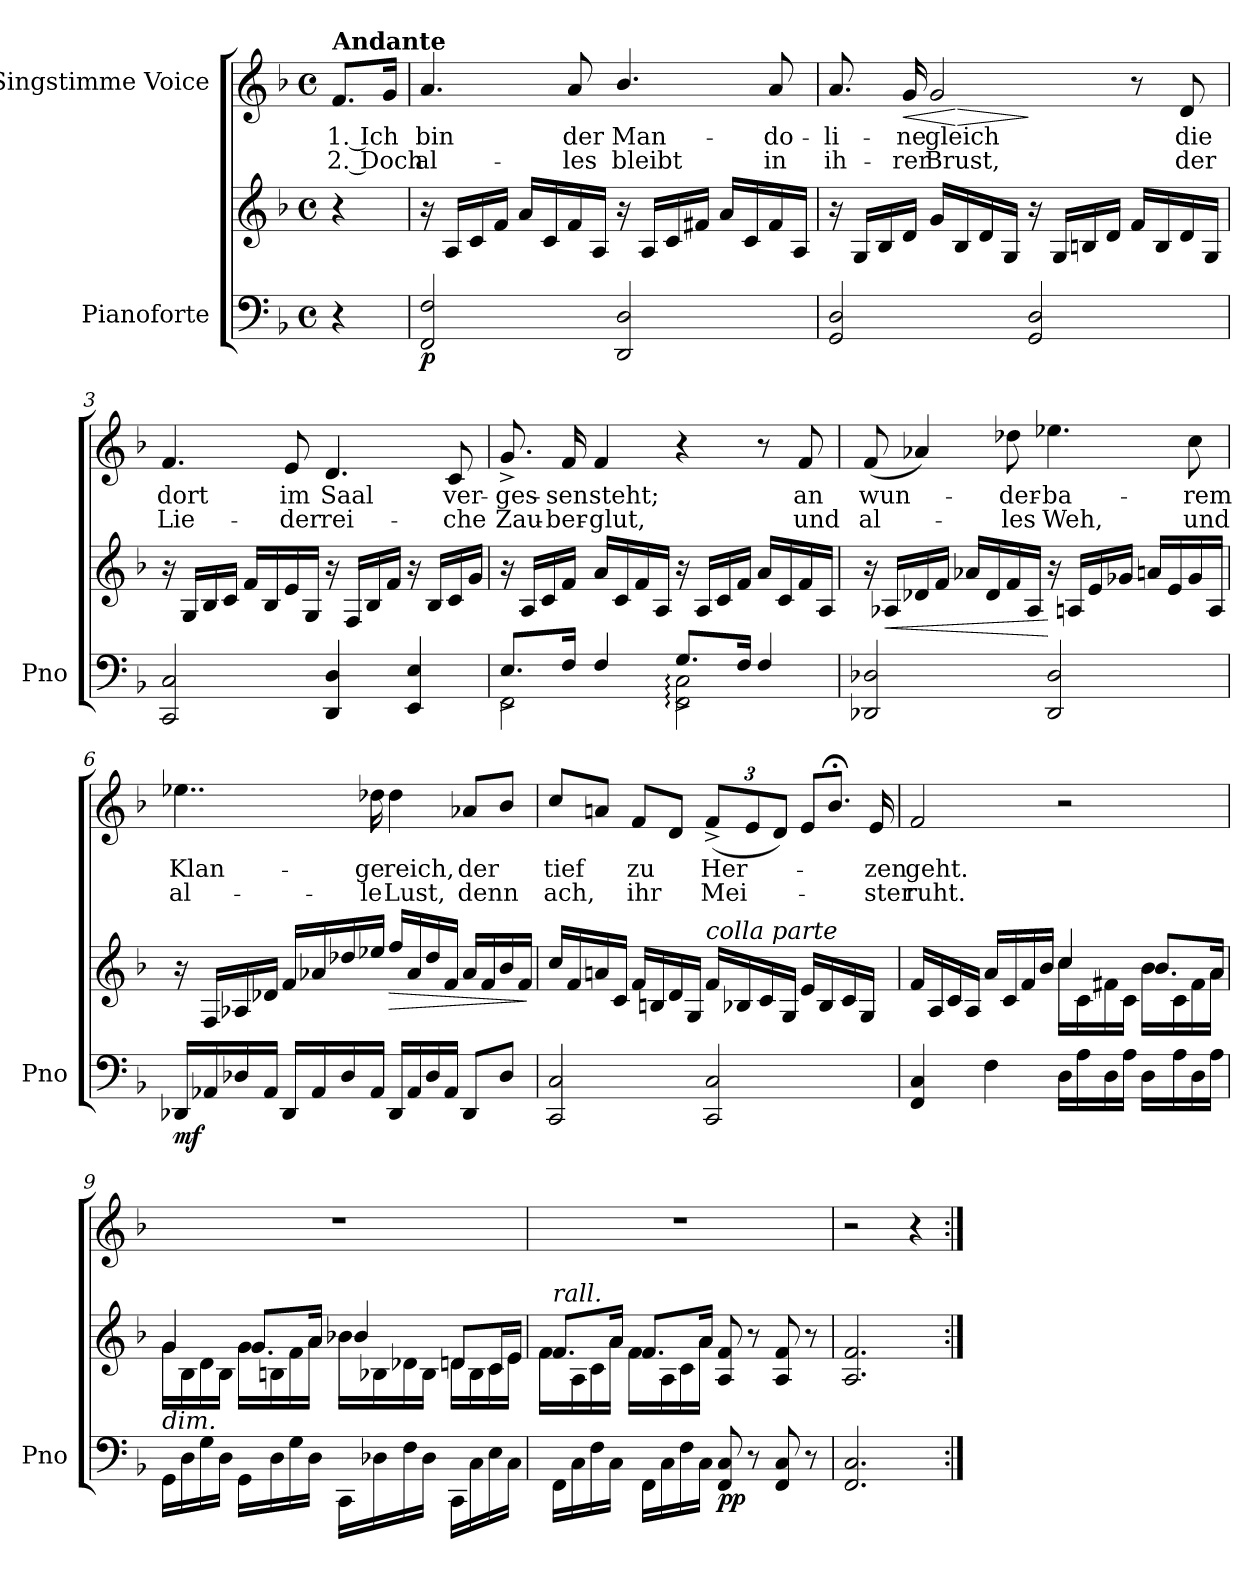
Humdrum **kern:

**kern	**kern	**dynam	**kern	**text	**text	**dynam
*part2	*part2	*part2	*part1	*part1	*part1	*part1
*staff3	*staff2	*staff2/3	*staff1	*staff1	*staff1	*staff1
*I"Pianoforte	*	*	*I"Singstimme Voice	*	*	*
*I'Pno	*	*	*	*	*	*
*clefF4	*clefG2	*	*clefG2	*	*	*
*k[b-]	*k[b-]	*	*k[b-]	*	*	*
*M4/4	*M4/4	*	*M4/4	*	*	*
*met(c)	*met(c)	*	*met(c)	*	*	*
=	=	=	=	=	=	=
!	!	!	!LO:TX:a:B:t=Andante	!	!	!
4r	4r	.	8.f/L	1. Ich	2. Doch	.
.	.	.	16g/Jk	.	.	.
=1	=1	=1	=1	=1	=1	=1
!	!	!LO:DY:b=2	!	!	!	!
2FF/ 2F/	16r	p	4.a/	bin	al-	.
.	16A/LL	.	.	.	.	.
.	16c/	.	.	.	.	.
.	16f/JJ	.	.	.	.	.
.	16a/LL	.	.	.	.	.
.	16c/	.	.	.	.	.
.	16f/	.	8a/	der	-les	.
.	16A/JJ	.	.	.	.	.
2DD/ 2D/	16r	.	4.b-/	Man-	bleibt	.
.	16A/LL	.	.	.	.	.
.	16c/	.	.	.	.	.
.	16f#X/JJ	.	.	.	.	.
.	16a/LL	.	.	.	.	.
.	16c/	.	.	.	.	.
.	16f#/	.	8a/	-do-	in	.
.	16A/JJ	.	.	.	.	.
=2	=2	=2	=2	=2	=2	=2
*	*	*	*^	*	*	*
2GG/ 2D/	16r	.	8.a/	4ryy	-li-	ih-	.
.	16G/LL	.	.	.	.	.	.
.	16B-/	.	.	.	.	.	.
!	!	!	!	!	!	!	!LO:HP:b
.	16d/JJ	.	16g/	.	-ne	-rer	<
.	16g/LL	.	2g/	16ryy	gleich	Brust,	.
!	!	!	!	!	!	!	!LO:HP:n=1:b
.	16B-/	.	.	16ryy	.	.	[ >
.	16d/	.	.	8ryy	.	.	.
.	16G/JJ	.	.	.	.	.	.
2GG/ 2D/	16r	.	.	8ryy	.	.	]
.	16G/LL	.	.	.	.	.	.
.	16Bn/	.	.	8ryy	.	.	.
.	16d/JJ	.	.	.	.	.	.
.	16f/LL	.	8r	4ryy	.	.	.
.	16B/	.	.	.	.	.	.
.	16d/	.	8d/	.	die	der	.
.	16G/JJ	.	.	.	.	.	.
*	*	*	*v	*v	*	*	*
=3	=3	=3	=3	=3	=3	=3
2CC/ 2C/	16r	.	4.f/	dort	Lie-	.
.	16G/LL	.	.	.	.	.
.	16B-/	.	.	.	.	.
.	16c/JJ	.	.	.	.	.
.	16f/LL	.	.	.	.	.
.	16B-/	.	.	.	.	.
.	16e/	.	8e/	im	-der	.
.	16G/JJ	.	.	.	.	.
4DD/ 4D/	16r	.	4.d/	Saal	rei-	.
.	16F/LL	.	.	.	.	.
.	16B-/	.	.	.	.	.
.	16f/JJ	.	.	.	.	.
4EE/ 4E/	16r	.	.	.	.	.
.	16B-/LL	.	.	.	.	.
.	16c/	.	8c/	ver-	-che	.
.	16g/JJ	.	.	.	.	.
=4	=4	=4	=4	=4	=4	=4
*^	*	*	*	*	*	*
2FF\	8.E^/L	16r	.	8.g^>/	-ges-	Zau-	.
.	.	16A/LL	.	.	.	.	.
.	.	16c/	.	.	.	.	.
.	16F/Jk	16f/JJ	.	16f/	-sen	-ber-	.
.	4F/	16a/LL	.	4f/	steht;	-glut,	.
.	.	16c/	.	.	.	.	.
.	.	16f/	.	.	.	.	.
.	.	16A/JJ	.	.	.	.	.
2FF\: 2C\:	8.G^/L	16r	.	4r	.	.	.
.	.	16A/LL	.	.	.	.	.
.	.	16c/	.	.	.	.	.
.	16F/Jk	16f/JJ	.	.	.	.	.
.	4F/	16a/LL	.	8r	.	.	.
.	.	16c/	.	.	.	.	.
.	.	16f/	.	8f/	an	und	.
.	.	16A/JJ	.	.	.	.	.
*v	*v	*	*	*	*	*	*
=5	=5	=5	=5	=5	=5	=5
2DD-X/ 2D-X/	16r	.	(8f/	wun-	al-	.
!	!	!LO:HP:b	!	!	!	!
.	16A-X/LL	<	.	.	.	.
.	16d-X/	.	4a-X/)	.	.	.
.	16f/JJ	.	.	.	.	.
.	16a-X/LL	.	.	.	.	.
.	16d-/	.	.	.	.	.
.	16f/	.	8dd-X\	-der-	-les	.
.	16A-/JJ	.	.	.	.	.
2DD-/ 2D-/	16r	[	4.ee-X\	-ba-	Weh,	.
.	16An/LL	.	.	.	.	.
.	16e/	.	.	.	.	.
.	16g-X/JJ	.	.	.	.	.
.	16an/LL	.	.	.	.	.
.	16e/	.	.	.	.	.
.	16g-/	.	8cc\	-rem	und	.
.	16A/JJ	.	.	.	.	.
=6	=6	=6	=6	=6	=6	=6
!	!	!LO:DY:b=2	!	!	!	!
16DD-X/LL	16r	mf	4..ee-X\	Klan-	al-	.
16AA-X/	16F/LL	.	.	.	.	.
16D-X/	16A-X/	.	.	.	.	.
16AA-/JJ	16d-X/JJ	.	.	.	.	.
16DD-/LL	16f/LL	.	.	.	.	.
16AA-/	16a-j/	.	.	.	.	.
16D-/	16dd-j/	.	.	.	.	.
16AA-/JJ	16ee-X/JJ	.	16dd-X\	-ge	-le	.
!	!	!LO:HP:b	!	!	!	!
16DD-/LL	16ff/LL	>	4dd-\	reich,	Lust,	.
16AA-/	16a-/	.	.	.	.	.
16D-/	16dd-/	.	.	.	.	.
16AA-/JJ	16f/JJ	.	.	.	.	.
8DD-/L	16a-/LL	.	8a-X/L	der	denn	.
.	16f/	.	.	.	.	.
8D-/J	16b-/	.	8b-/J	.	.	.
.	16f/JJ	.	.	.	.	.
.	.	]	.	.	.	.
=7	=7	=7	=7	=7	=7	=7
2CC/ 2C/	16cc/LL	.	8cc/L	tief	ach,	.
.	16f/	.	.	.	.	.
.	16an/	.	8an/J	.	.	.
.	16c/JJ	.	.	.	.	.
.	16f/LL	.	8f/L	zu	ihr	.
.	16Bn/	.	.	.	.	.
.	16d/	.	8d/J	.	.	.
.	16G/JJ	.	.	.	.	.
*	*	*	*Xbrackettup	*	*	*
!	!LO:TX:i:t=colla parte	!	!	!	!	!
2CC/ 2C/	16f/LL	.	(<12f^>/L	Her-	Mei-	.
.	16B-X/	.	.	.	.	.
.	.	.	12e/	.	.	.
.	16c/	.	.	.	.	.
.	.	.	12d/J)	.	.	.
.	16G/JJ	.	.	.	.	.
*	*	*	*Xtuplet	*	*	*
.	16e/LL	.	12e/L	.	.	.
.	16B-/	.	.	.	.	.
.	.	.	12.b-;</J	.	.	.
.	16c/	.	.	.	.	.
.	16G/JJ	.	.	.	.	.
.	.	.	24e/	-zen	-ster	.
=8	=8	=8	=8	=8	=8	=8
*	*^	*	*	*	*	*
4FF/ 4C/	16f/LL	4ryy	.	2f/	geht.	ruht.	.
.	16A/	.	.	.	.	.	.
.	16c/	.	.	.	.	.	.
.	16A/JJ	.	.	.	.	.	.
4F\	16a/LL	4ryy	.	.	.	.	.
.	16c/	.	.	.	.	.	.
.	16f/	.	.	.	.	.	.
.	16b-/JJ	.	.	.	.	.	.
16D\LL	16cc\LL	4cc/	.	2r	.	.	.
16A\	16c\	.	.	.	.	.	.
16D\	16f#X\	.	.	.	.	.	.
16A\JJ	16c\JJ	.	.	.	.	.	.
16D\LL	16b-\LL	8.b-/L	.	.	.	.	.
16A\	16c\	.	.	.	.	.	.
16D\	16f#\	.	.	.	.	.	.
16A\JJ	16a\JJ	16a/Jk	.	.	.	.	.
=9	=9	=9	=9	=9	=9	=9	=9
!	!LO:TX:b:i:t=dim.	!	!	!	!	!	!
16GG\LL	16g\LL	4g/	.	1r	.	.	.
16D\	16B-\	.	.	.	.	.	.
16G\	16d\	.	.	.	.	.	.
16D\JJ	16B-\JJ	.	.	.	.	.	.
16GG\LL	16g\LL	8.g/L	.	.	.	.	.
16D\	16Bn\	.	.	.	.	.	.
16G\	16f\	.	.	.	.	.	.
16D\JJ	16a\JJ	16a/Jk	.	.	.	.	.
16CC\LL	16b-X\LL	4b-/	.	.	.	.	.
16D-X\	16B-X\	.	.	.	.	.	.
16F\	16d-X\	.	.	.	.	.	.
16D-\JJ	16B-\JJ	.	.	.	.	.	.
16CC\LL	16dn\LL	8d/L	.	.	.	.	.
16C\	16B-\	.	.	.	.	.	.
16E\	16c\	16c/L	.	.	.	.	.
16C\JJ	16e\JJ	16e/JJ	.	.	.	.	.
=10	=10	=10	=10	=10	=10	=10	=10
!	!LO:TX:i:t=rall.	!	!	!	!	!	!
16FF\LL	8.f/L	16f\LL	.	1r	.	.	.
16C\	.	16A\	.	.	.	.	.
16F\	.	16c\	.	.	.	.	.
16C\JJ	16a/Jk	16a\JJ	.	.	.	.	.
16FF\LL	8.f/L	16f\LL	.	.	.	.	.
16C\	.	16A\	.	.	.	.	.
16F\	.	16c\	.	.	.	.	.
16C\JJ	16a/Jk	16a\JJ	.	.	.	.	.
!	!	!	!LO:DY:b=2	!	!	!	!
8FF/ 8C/	8A/ 8f/	8ryy	pp	.	.	.	.
8r	8r	8ryy	.	.	.	.	.
8FF/ 8C/	8A/ 8f/	8ryy	.	.	.	.	.
8r	8r	8ryy	.	.	.	.	.
*	*v	*v	*	*	*	*	*
=11	=11	=11	=11	=11	=11	=11
2.FF/ 2.C/	2.A/ 2.f/	.	2r	.	.	.
.	.	.	4r	.	.	.
=:|!	=:|!	=:|!	=:|!	=:|!	=:|!	=:|!
*-	*-	*-	*-	*-	*-	*-
